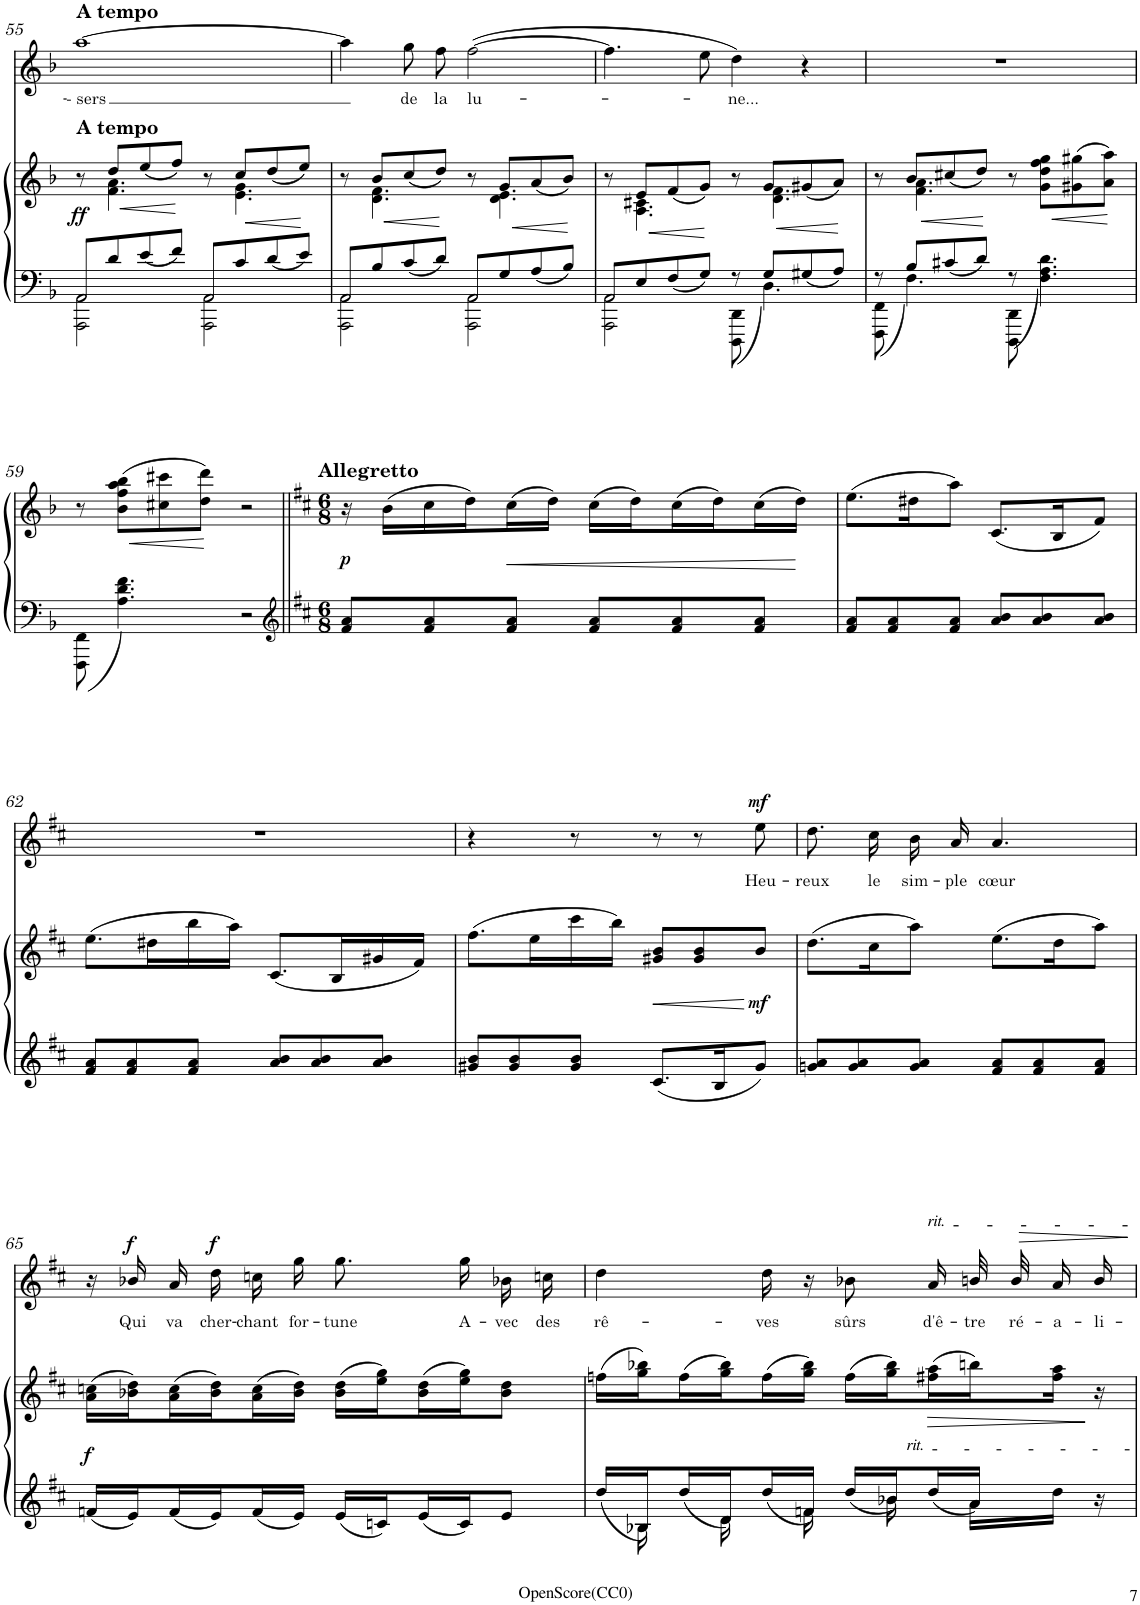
**kern	**kern	**dynam	**kern	**text	**dynam
*part2	*part2	*part2	*part1	*part1	*part1
*staff3	*staff2	*staff2/3	*staff1	*staff1	*staff1
*I"Piano	*	*	*I"Chant Voice	*	*
*I'Pno	*	*	*	*	*
!!LO:PB:g=z
*clefF4	*clefG2	*	*clefG2	*	*
*k[b-]	*k[b-]	*	*k[b-]	*	*
*M4/4	*M4/4	*	*M4/4	*	*
=55	=55	=55	=55	=55	=55
!	!	!	!LO:TX:a:B:t=A tempo	!	!
!	!LO:TX:a:B:t=A tempo	!	!	!	!
!LO:N:head=open	!	!LO:DY:b	!	!LO:LY:b	!
*^	*^	*	*	*	*
8AA/L	2AAA\ 2AA\	8r	8ryy	ff	[1aa	-- sers	.
!	!	!	!	!LO:HP:b	!	!	!
8d/	.	8dd/L	4.f\ 4.a\	<	.	.	.
8e/	.	(<8ee/	.	.	.	.	.
8f/J	.	8ff/J)	.	[	.	.	.
!LO:N:head=open	!	!	!	!	!	!	!
8AA/L	2AAA\ 2AA\	8r	8ryy	.	.	.	.
!	!	!	!	!LO:HP:b	!	!	!
8c/	.	8cc/L	4.e\ 4.g\	<	.	.	.
8d/	.	(<8dd/	.	.	.	.	.
8e/J	.	8ee/J)	.	[	.	.	.
=56	=56	=56	=56	=56	=56	=56	=56
!LO:N:head=open	!	!	!	!	!	!	!
8AA/L	2AAA\ 2AA\	8r	8ryy	.	4aa\]	.	.
!	!	!	!	!LO:HP:b	!	!	!
8B-/	.	8b-/L	4.d\ 4.f\	<	.	.	.
!	!	!	!	!	!	!LO:LY:b	!
8c/	.	(<8cc/	.	.	8gg\L	de	.
!	!	!	!	!	!	!LO:LY:b	!
8d/J	.	8dd/J)	.	[	8ff\J	la	.
!LO:N:head=open	!	!	!	!	!	!LO:LY:b	!
8AA/L	2AAA\ 2AA\	8r	8ryy	.	([2ff\	lu-	.
!	!	!	!	!LO:HP:b	!	!	!
8G/	.	8g/L	4.d\ 4.e\	<	.	.	.
8A/	.	(<8a/	.	.	.	.	.
8B-/J	.	8b-/J)	.	[	.	.	.
=57	=57	=57	=57	=57	=57	=57	=57
!LO:N:head=open	!	!	!	!	!	!	!
8AA/L	2AAA\ 2AA\	8r	8ryy	.	4.ff\]	.	.
!	!	!	!	!LO:HP:b	!	!	!
8E/	.	8e/L	4.A\ 4.c#X\	<	.	.	.
8F/	.	(<8f/	.	.	.	.	.
8G/J	.	8g/J)	.	[	8ee\	.	.
!	!	!	!	!	!	!LO:LY:b	!
8r	8DDD\ 8DD\	8r	8ryy	.	4dd\)	-ne...	.
!	!	!	!	!LO:HP:b	!	!	!
8G/L	4.D\	8g/L	4.d\ 4.f\	<	.	.	.
8G#X/	.	(<8g#X/	.	.	4r	.	.
8A/J	.	8a/J)	.	[	.	.	.
=58	=58	=58	=58	=58	=58	=58	=58
8r	8FFF\ 8FF\	8r	8ryy	.	1r	.	.
!	!	!	!	!LO:HP:b	!	!	!
8B-/L	4.F\	8b-/L	4.f\ 4.a\	<	.	.	.
8c#X/	.	(<8cc#X/	.	.	.	.	.
8d/J	.	8dd/J)	.	[	.	.	.
8r	8DDD\ 8DD\	8r	2ryy	.	.	.	.
!	!	!	!	!LO:HP:b	!	!	!
4.A\ 4.d\	4.F\	8g\ 8dd\ 8ff\ 8gg\L	.	<	.	.	.
.	.	(>8g#X\ 8gg#X\	.	.	.	.	.
.	.	8a\ 8aa\J)	.	[	.	.	.
*v	*v	*	*	*	*	*	*
*	*v	*v	*	*	*	*
!!LO:LB:g=z
=59	=59	=59	=59	=59	=59
8FFF\ 8FF\	8r	.	1r	.	.
!	!	!LO:HP:b	!	!	!
4.A\ 4.d\ 4.f\	(8b-\ 8ff\ 8aa\ 8bb-\L	<	.	.	.
.	8cc#X\ 8ccc#X\	.	.	.	.
.	8dd\ 8ddd\J)	[	.	.	.
2r	2r	.	.	.	.
=60||	=60||	=60||	=60||	=60||	=60||
*clefG2	*	*	*	*	*
*k[f#c#]	*k[f#c#]	*	*k[f#c#]	*	*
*M6/8	*M6/8	*	*M6/8	*	*
!	!	!	!LO:TX:a:B:t=Allegretto	!	!
!	!	!LO:DY:b	!	!	!
8f#/ 8a/L	16r	p	2.r	.	.
.	(16b\LL	.	.	.	.
8f#/ 8a/	16cc#\	.	.	.	.
.	16dd\J)	.	.	.	.
!	!	!LO:HP:b	!	!	!
8f#/ 8a/J	(16cc#\L	<	.	.	.
.	16dd\JJ)	.	.	.	.
8f#/ 8a/L	(16cc#\LL	.	.	.	.
.	16dd\J)	.	.	.	.
8f#/ 8a/	(16cc#\L	.	.	.	.
.	16dd\J)	.	.	.	.
8f#/ 8a/J	(16cc#\L	.	.	.	.
.	16dd\JJ)	[	.	.	.
=61	=61	=61	=61	=61	=61
8f#/ 8a/L	(8.ee\L	.	2.r	.	.
8f#/ 8a/	.	.	.	.	.
.	16dd#X\K	.	.	.	.
8f#/ 8a/J	8aa\J)	.	.	.	.
8a/ 8b/L	(8.c#/L	.	.	.	.
8a/ 8b/	.	.	.	.	.
.	16B/K	.	.	.	.
8a/ 8b/J	8f#/J)	.	.	.	.
!!LO:LB:g=z
=62	=62	=62	=62	=62	=62
8f#/ 8a/L	(8.ee\L	.	2.r	.	.
8f#/ 8a/	.	.	.	.	.
.	16dd#X\L	.	.	.	.
8f#/ 8a/J	16bb\	.	.	.	.
.	16aa\JJ)	.	.	.	.
8a/ 8b/L	(8.c#/L	.	.	.	.
8a/ 8b/	.	.	.	.	.
.	16B/L	.	.	.	.
8a/ 8b/J	16g#X/	.	.	.	.
.	16f#/JJ)	.	.	.	.
=63	=63	=63	=63	=63	=63
8g#X/ 8b/L	(8.ff#\L	.	4r	.	.
8g#/ 8b/	.	.	.	.	.
.	16ee\L	.	.	.	.
8g#/ 8b/J	16ccc#\	.	8r	.	.
.	16bb\JJ)	.	.	.	.
!	!	!LO:HP:b	!	!	!
8.c#/L	8g#X/ 8b/L	<	8r	.	.
.	8g#/ 8b/	.	8r	.	.
16B/K	.	.	.	.	.
!	!	!LO:DY:n=1:b	!	!LO:LY:b	!LO:DY:a
8g#/J	8b/J	[ mf	8ee\	Heu-	mf
=64	=64	=64	=64	=64	=64
!	!	!	!	!LO:LY:b	!
8gn/ 8a/L	(8.dd\L	.	8.dd\L	-reux	.
8g/ 8a/	.	.	.	.	.
!	!	!	!	!LO:LY:b	!
.	16cc#\K	.	16cc#\L	le	.
!	!	!	!	!LO:LY:b	!
8g/ 8a/J	8aa\J)	.	16b\	sim-	.
!	!	!	!	!LO:LY:b	!
.	.	.	16a\JJ	-ple	.
!	!	!	!	!LO:LY:b	!
8f#/ 8a/L	(8.ee\L	.	4.a/	cœur	.
8f#/ 8a/	.	.	.	.	.
.	16dd\K	.	.	.	.
8f#/ 8a/J	8aa\J)	.	.	.	.
!!LO:LB:g=z
=65	=65	=65	=65	=65	=65
!	!	!LO:DY:b	!	!	!
16fn/LL	(16a\ 16ccn\LL	f	16r	.	.
!	!	!	!	!LO:LY:b	!LO:DY:a
16e/J	16b-X\ 16dd\J)	.	16b-X\LL	Qui	f
!	!	!	!	!LO:LY:b	!
16f/L	(16a\ 16cc\L	.	16a\	va	.
!	!	!	!	!LO:LY:b	!LO:DY:a
16e/J	16b-\ 16dd\J)	.	16dd\	cher-	f
!	!	!	!	!LO:LY:b	!
16f/L	(16a\ 16cc\L	.	16ccn\	-chant	.
!	!	!	!	!LO:LY:b	!
16e/JJ	16b-\ 16dd\JJ)	.	16gg\JJ	for-	.
!	!	!	!	!LO:LY:b	!
16e/LL	(16b-\ 16dd\LL	.	8.gg\L	-tune	.
16cn/J	16ee\ 16gg\J)	.	.	.	.
16e/L	(16b-\ 16dd\L	.	.	.	.
!	!	!	!	!LO:LY:b	!
16c/J	16ee\ 16gg\J)	.	16gg\L	A-	.
!	!	!	!	!LO:LY:b	!
8e/J	8b-\ 8dd\J	.	16b-X\	-vec	.
!	!	!	!	!LO:LY:b	!
.	.	.	16ccn\JJ	des	.
=66	=66	=66	=66	=66	=66
*^	*	*	*	*	*
!	!	!	!	!	!LO:LY:b	!
16dd/LL	16ryy	(16ffn\LL	.	4dd\	rê-	.
16B-X/J	16B-\	16gg\ 16bb-X\J)	.	.	.	.
16dd/L	16ryy	(16ff\L	.	.	.	.
16d/J	16d\	16gg\ 16bb-\J)	.	.	.	.
!	!	!	!	!	!LO:LY:b	!
16dd/L	16ryy	(16ff\L	.	16dd\	-ves	.
16fn/JJ	16f\	16gg\ 16bb-\JJ)	.	16r	.	.
!	!	!	!	!	!LO:LY:b	!
16dd/LL	16ryy	(16ff\LL	.	8b-X\L	sûrs	.
!	!	!LO:TX:b:t=rit.	!	!	!	!
16b-X/J	16b-\	16gg\ 16bb-\J)	.	.	.	.
!	!	!	!	!LO:TX:a:t=rit.	!	!
!	!	!	!LO:HP:b	!	!LO:LY:b	!
16dd/L	16ryy	(16ff#X\ 16aa\L	>	16a\L	d'ê-	.
!	!	!	!	!	!LO:LY:b	!
16a/JJ	16a\LL	16bbn\J)	.	32bn\L	-tre	.
!	!	!	!	!	!LO:LY:b	!LO:HP:b
.	.	.	.	32b\J	ré-	>
!	!	!	!	!	!LO:LY:b	!
16ryy	16dd\JJ	16ff#\ 16aa\JL	.	16a\	-a-	.
!	!	!	!	!	!LO:LY:b	!
16r	16ryy	16r	]	16b\JJ	-li-	.
*v	*v	*	*	*	*	*
.	.	.	.	.	]
=	=	=	=	=	=
*-	*-	*-	*-	*-	*-
